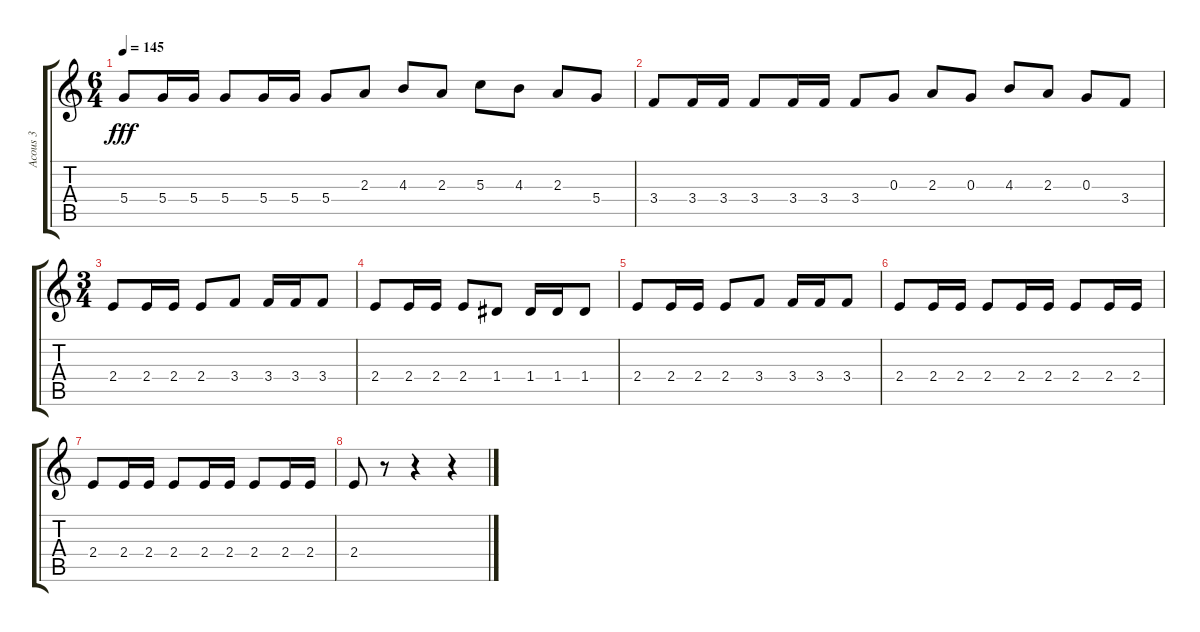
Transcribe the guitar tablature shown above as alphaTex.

\track ("Acous 3" "Acous 3") {instrument acousticguitarsteel}
\staff {score tabs}
\tuning (E4 B3 G3 D3 A2 E2) {hide}
\ts (6 4)
\tempo 145
\clef g2
\ks c
5.4.8{dy fff} 5.4.16 5.4.16 5.4.8 5.4.16 5.4.16 5.4.8 2.3.8 4.3.8 2.3.8 5.3.8 4.3.8 2.3.8 5.4.8 |
3.4.8 3.4.16 3.4.16 3.4.8 3.4.16 3.4.16 3.4.8 0.3.8 2.3.8 0.3.8 4.3.8 2.3.8 0.3.8 3.4.8 |
\ts (3 4)
2.4.8 2.4.16 2.4.16 2.4.8 3.4.8 3.4.16 3.4.16 3.4.8 |
2.4.8 2.4.16 2.4.16 2.4.8 1.4.8 1.4.16 1.4.16 1.4.8 |
2.4.8 2.4.16 2.4.16 2.4.8 3.4.8 3.4.16 3.4.16 3.4.8 |
2.4.8 2.4.16 2.4.16 2.4.8 2.4.16 2.4.16 2.4.8 2.4.16 2.4.16 |
2.4.8 2.4.16 2.4.16 2.4.8 2.4.16 2.4.16 2.4.8 2.4.16 2.4.16 |
2.4.8 r.8 r.4 r.4
